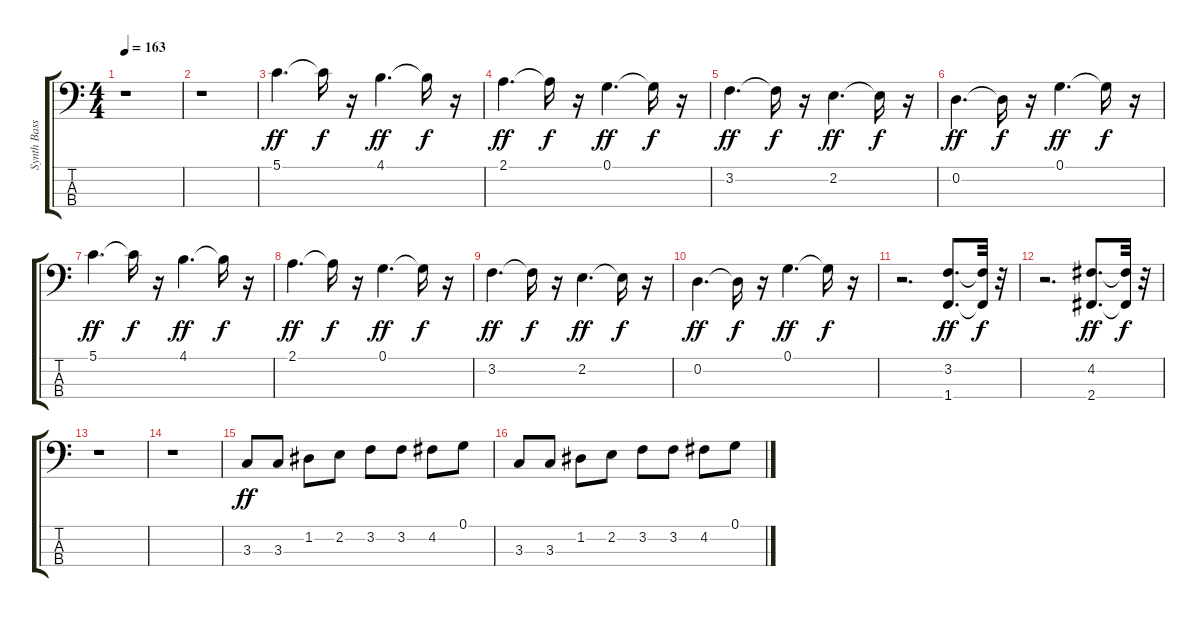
\track ("Synth Bass 1" "Synth Bass") {instrument synthbass1}
\staff {score tabs}
\tuning (G2 D2 A1 E1) {hide}
\ts (4 4)
\tempo 163
\clef f4
\ks c
r.1{dy f} |
r.1 |
5.1.4{d dy ff} 5.1{t}.16{dy f} r.16 4.1.4{d dy ff} 4.1{t}.16{dy f} r.16 |
2.1.4{d dy ff} 2.1{t}.16{dy f} r.16 0.1.4{d dy ff} 0.1{t}.16{dy f} r.16 |
3.2.4{d dy ff} 3.2{t}.16{dy f} r.16 2.2.4{d dy ff} 2.2{t}.16{dy f} r.16 |
0.2.4{d dy ff} 0.2{t}.16{dy f} r.16 0.1.4{d dy ff} 0.1{t}.16{dy f} r.16 |
5.1.4{d dy ff} 5.1{t}.16{dy f} r.16 4.1.4{d dy ff} 4.1{t}.16{dy f} r.16 |
2.1.4{d dy ff} 2.1{t}.16{dy f} r.16 0.1.4{d dy ff} 0.1{t}.16{dy f} r.16 |
3.2.4{d dy ff} 3.2{t}.16{dy f} r.16 2.2.4{d dy ff} 2.2{t}.16{dy f} r.16 |
0.2.4{d dy ff} 0.2{t}.16{dy f} r.16 0.1.4{d dy ff} 0.1{t}.16{dy f} r.16 |
r.2{d} (3.2 1.4).8{d dy ff} (3.2{t} 1.4{t}).32{dy f} r.32 |
r.2{d} (4.2 2.4).8{d dy ff} (4.2{t} 2.4{t}).32{dy f} r.32 |
r.1 |
r.1 |
3.3.8{dy ff} 3.3.8 1.2.8 2.2.8 3.2.8 3.2.8 4.2.8 0.1.8 |
3.3.8 3.3.8 1.2.8 2.2.8 3.2.8 3.2.8 4.2.8 0.1.8
